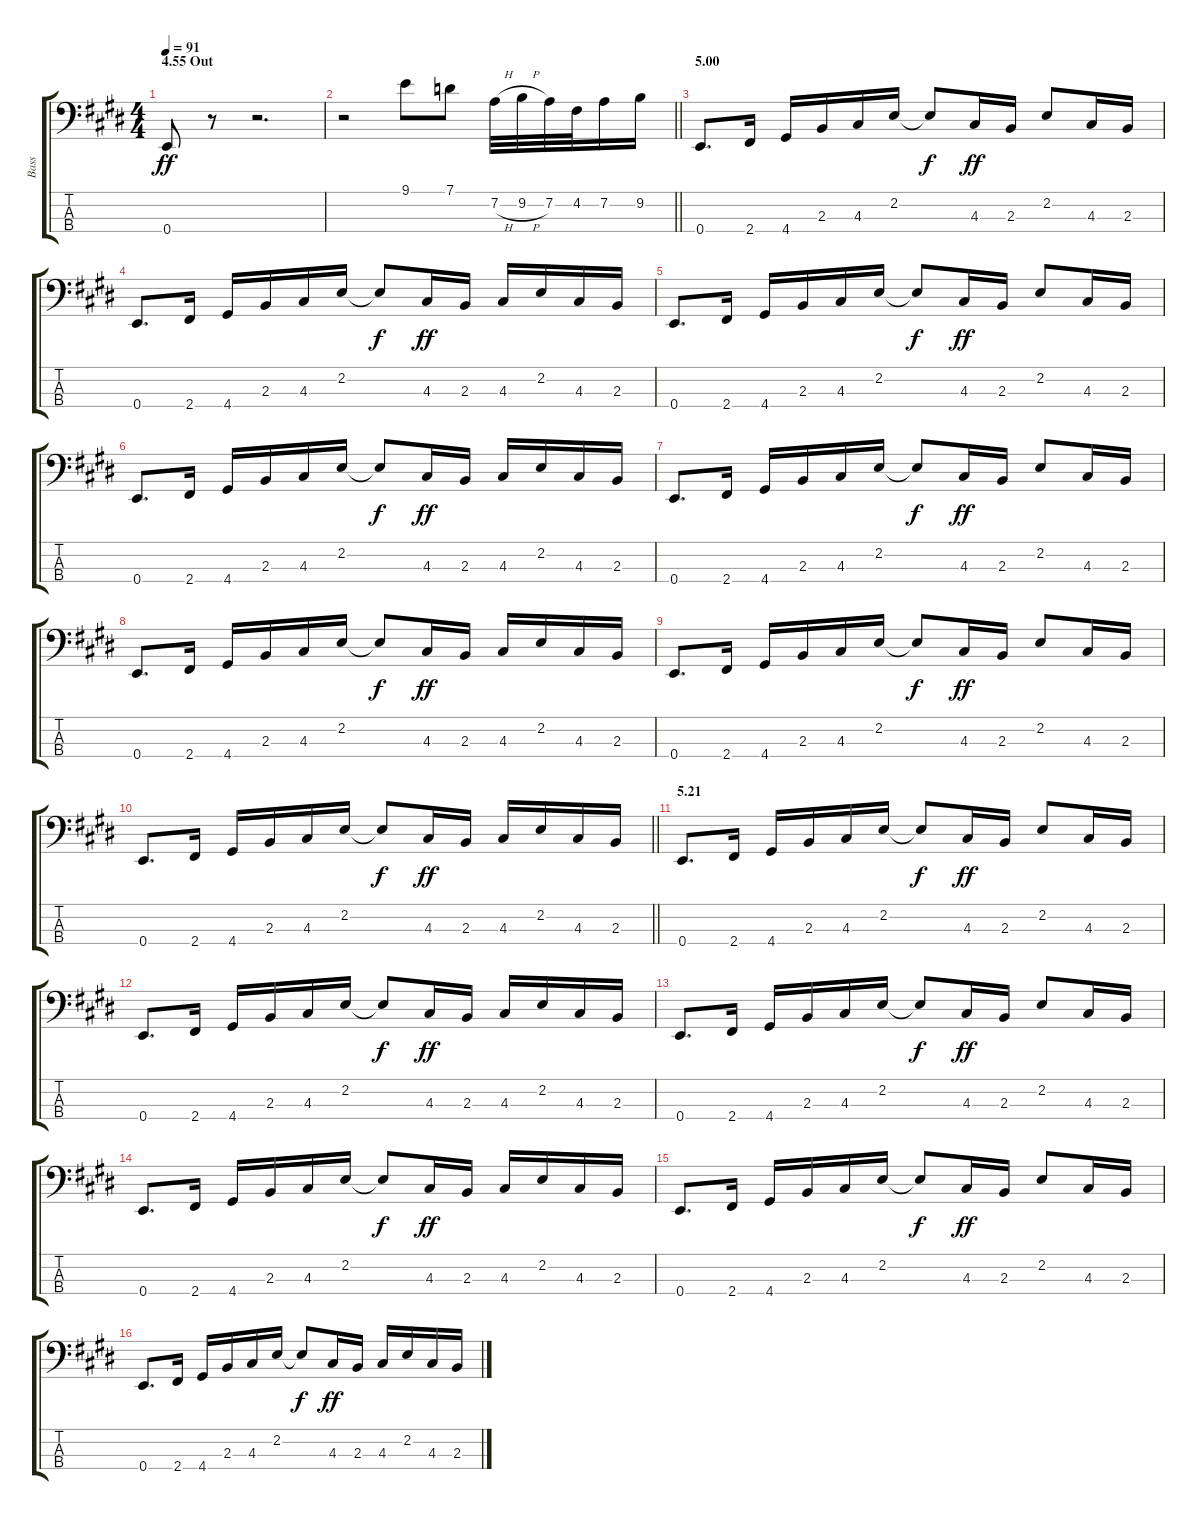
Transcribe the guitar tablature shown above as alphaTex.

\track ("Bass" "Bass") {instrument electricbassfinger}
\staff {score tabs}
\tuning (G2 D2 A1 E1) {hide}
\ts (4 4)
\section ("" "4.55 Out")
\tempo 91
\clef f4
\ks e
0.4.8{dy ff} r.8 r.2{d} |
\barLineRight lightlight
r.2 9.1.8 7.1.8 7.2{h}.32 9.2{h}.32 7.2.32 4.2.32 7.2.16 9.2.16 |
\section ("" "5.00")
0.4.8{d} 2.4.16 4.4.16 2.3.16 4.3.16 2.2.16 2.2{t}.8{dy f} 4.3.16{dy ff} 2.3.16 2.2.8 4.3.16 2.3.16 |
0.4.8{d} 2.4.16 4.4.16 2.3.16 4.3.16 2.2.16 2.2{t}.8{dy f} 4.3.16{dy ff} 2.3.16 4.3.16 2.2.16 4.3.16 2.3.16 |
0.4.8{d} 2.4.16 4.4.16 2.3.16 4.3.16 2.2.16 2.2{t}.8{dy f} 4.3.16{dy ff} 2.3.16 2.2.8 4.3.16 2.3.16 |
0.4.8{d} 2.4.16 4.4.16 2.3.16 4.3.16 2.2.16 2.2{t}.8{dy f} 4.3.16{dy ff} 2.3.16 4.3.16 2.2.16 4.3.16 2.3.16 |
0.4.8{d} 2.4.16 4.4.16 2.3.16 4.3.16 2.2.16 2.2{t}.8{dy f} 4.3.16{dy ff} 2.3.16 2.2.8 4.3.16 2.3.16 |
0.4.8{d} 2.4.16 4.4.16 2.3.16 4.3.16 2.2.16 2.2{t}.8{dy f} 4.3.16{dy ff} 2.3.16 4.3.16 2.2.16 4.3.16 2.3.16 |
0.4.8{d} 2.4.16 4.4.16 2.3.16 4.3.16 2.2.16 2.2{t}.8{dy f} 4.3.16{dy ff} 2.3.16 2.2.8 4.3.16 2.3.16 |
\barLineRight lightlight
0.4.8{d} 2.4.16 4.4.16 2.3.16 4.3.16 2.2.16 2.2{t}.8{dy f} 4.3.16{dy ff} 2.3.16 4.3.16 2.2.16 4.3.16 2.3.16 |
\section ("" "5.21")
0.4.8{d} 2.4.16 4.4.16 2.3.16 4.3.16 2.2.16 2.2{t}.8{dy f} 4.3.16{dy ff} 2.3.16 2.2.8 4.3.16 2.3.16 |
0.4.8{d} 2.4.16 4.4.16 2.3.16 4.3.16 2.2.16 2.2{t}.8{dy f} 4.3.16{dy ff} 2.3.16 4.3.16 2.2.16 4.3.16 2.3.16 |
0.4.8{d} 2.4.16 4.4.16 2.3.16 4.3.16 2.2.16 2.2{t}.8{dy f} 4.3.16{dy ff} 2.3.16 2.2.8 4.3.16 2.3.16 |
0.4.8{d} 2.4.16 4.4.16 2.3.16 4.3.16 2.2.16 2.2{t}.8{dy f} 4.3.16{dy ff} 2.3.16 4.3.16 2.2.16 4.3.16 2.3.16 |
0.4.8{d} 2.4.16 4.4.16 2.3.16 4.3.16 2.2.16 2.2{t}.8{dy f} 4.3.16{dy ff} 2.3.16 2.2.8 4.3.16 2.3.16 |
0.4.8{d} 2.4.16 4.4.16 2.3.16 4.3.16 2.2.16 2.2{t}.8{dy f} 4.3.16{dy ff} 2.3.16 4.3.16 2.2.16 4.3.16 2.3.16
